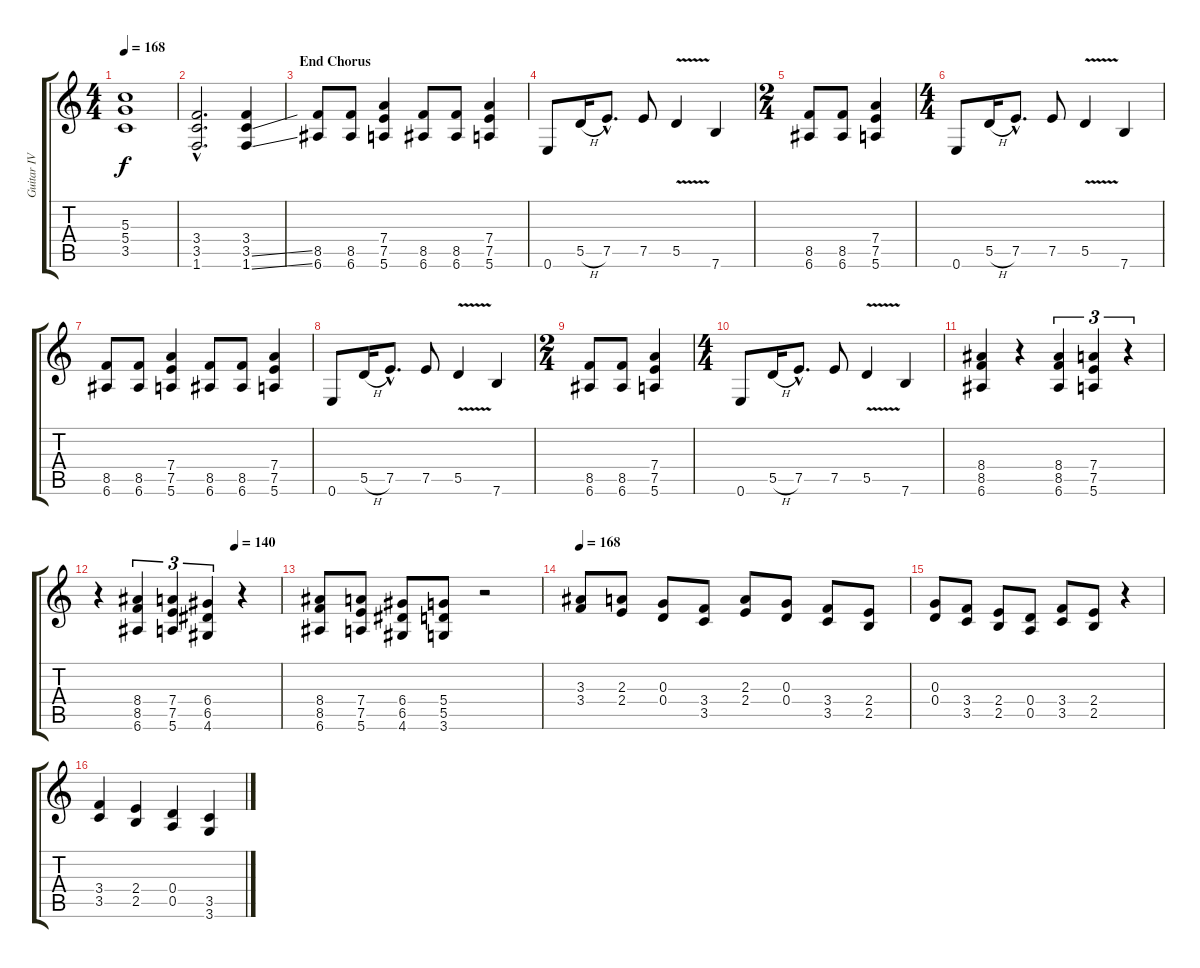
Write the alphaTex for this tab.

\track ("Guitar IV" "Guitar IV") {instrument distortionguitar}
\staff {score tabs}
\tuning (E4 B3 G3 D3 A2 E2) {hide}
\ts (4 4)
\tempo 168
\clef g2
\ks c
(5.3 5.4 3.5).1{dy f} |
(3.4{hac} 3.5{hac} 1.6{hac}).2{d} (3.4 3.5{ss} 1.6{ss}).4 |
\section ("" "End Chorus")
(8.5 6.6).8 (8.5 6.6).8 (7.4 7.5 5.6).4 (8.5 6.6).8 (8.5 6.6).8 (7.4 7.5 5.6).4 |
0.6.8 5.5{h}.16 7.5{hac}.8{d} 7.5.8 5.5{v}.4 7.6.4 |
\ts (2 4)
(8.5 6.6).8 (8.5 6.6).8 (7.4 7.5 5.6).4 |
\ts (4 4)
0.6.8 5.5{h}.16 7.5{hac}.8{d} 7.5.8 5.5{v}.4 7.6.4 |
(8.5 6.6).8 (8.5 6.6).8 (7.4 7.5 5.6).4 (8.5 6.6).8 (8.5 6.6).8 (7.4 7.5 5.6).4 |
0.6.8 5.5{h}.16 7.5{hac}.8{d} 7.5.8 5.5{v}.4 7.6.4 |
\ts (2 4)
(8.5 6.6).8 (8.5 6.6).8 (7.4 7.5 5.6).4 |
\ts (4 4)
0.6.8 5.5{h}.16 7.5{hac}.8{d} 7.5.8 5.5{v}.4 7.6.4 |
(8.4 8.5 6.6).4 r.4 (8.4 8.5 6.6).4{tu (3 2)} (7.4 7.5 5.6).4{tu (3 2)} r.4{tu (3 2)} |
\tempo (140 0.75)
r.4 (8.4 8.5 6.6).4{tu (3 2)} (7.4 7.5 5.6).4{tu (3 2)} (6.4 6.5 4.6).4{tu (3 2)} r.4 |
(8.4 8.5 6.6).8 (7.4 7.5 5.6).8 (6.4 6.5 4.6).8 (5.4 5.5 3.6).8 r.2 |
\tempo 168
(3.3 3.4).8 (2.3 2.4).8 (0.3 0.4).8 (3.4 3.5).8 (2.3 2.4).8 (0.3 0.4).8 (3.4 3.5).8 (2.4 2.5).8 |
(0.3 0.4).8 (3.4 3.5).8 (2.4 2.5).8 (0.4 0.5).8 (3.4 3.5).8 (2.4 2.5).8 r.4 |
(3.4 3.5).4 (2.4 2.5).4 (0.4 0.5).4 (3.5 3.6).4
